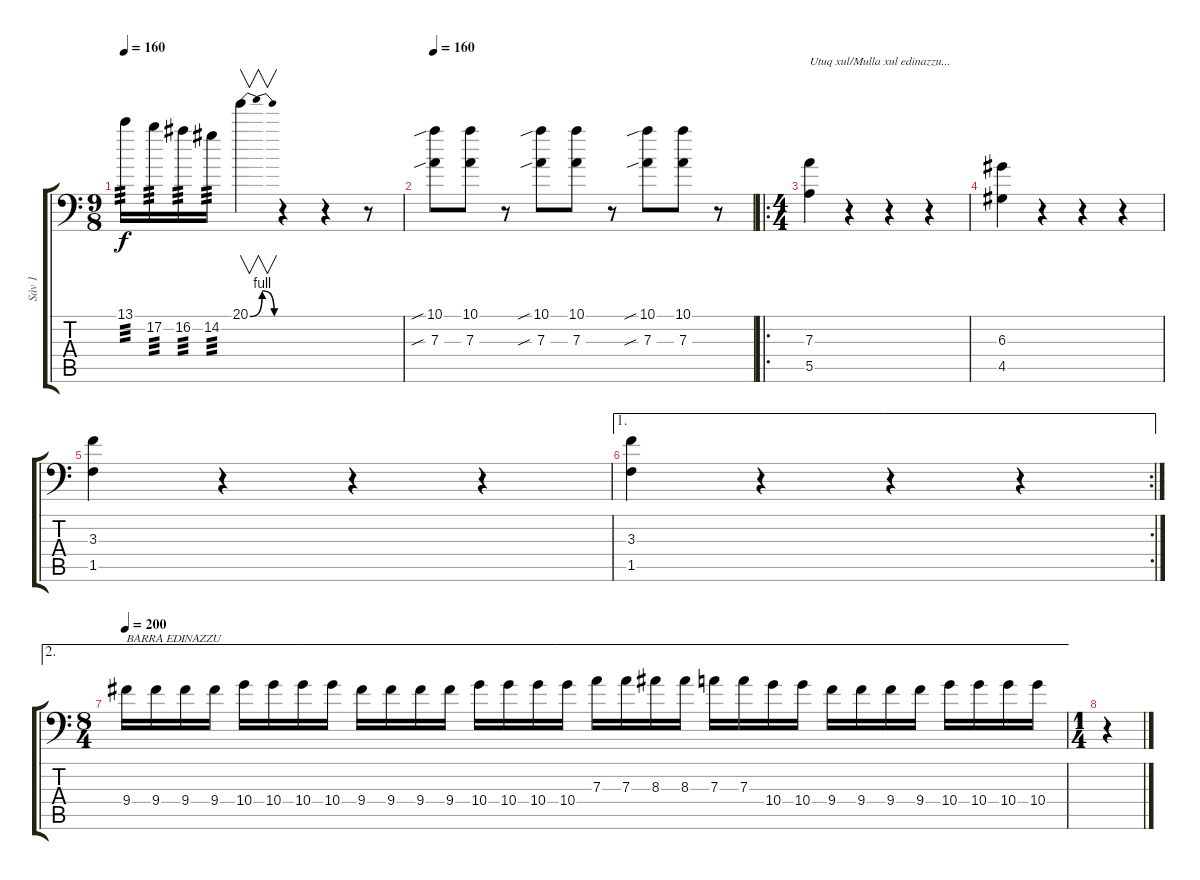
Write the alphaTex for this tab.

\track ("Sáv 1" "Sáv 1") {instrument overdrivenguitar}
\staff {score tabs}
\tuning (B3 Gb3 D3 A2 E2 A1) {hide}
\ts (9 8)
\tempo 160
\clef f4
\ks c
13.1.16{tp 3 dy f} 17.2.16{tp 3} 16.2.16{tp 3} 14.2.16{tp 3} 20.1{be (bendrelease 0 0 30 4 30 4 60 0)}.4{v} r.4 r.4 r.8 |
\tempo 160
(10.1{sib} 7.3{sib}).8 (10.1 7.3).8 r.8 (10.1{sib} 7.3{sib}).8 (10.1 7.3).8 r.8 (10.1{sib} 7.3{sib}).8 (10.1 7.3).8 r.8 |
\ro
\ts (4 4)
(7.3 5.5).4{txt "Utuq xul/Mulla xul edinazzu..."} r.4 r.4 r.4 |
(6.3 4.5).4 r.4 r.4 r.4 |
(3.3 1.5).4 r.4 r.4 r.4 |
\ae 1
\rc 2
(3.3 1.5).4 r.4 r.4 r.4 |
\ae 2
\ts (8 4)
\tempo 200
9.4.16{txt "BARRA EDINAZZU"} 9.4.16 9.4.16 9.4.16 10.4.16 10.4.16 10.4.16 10.4.16 9.4.16 9.4.16 9.4.16 9.4.16 10.4.16 10.4.16 10.4.16 10.4.16 7.3.16 7.3.16 8.3.16 8.3.16 7.3.16 7.3.16 10.4.16 10.4.16 9.4.16 9.4.16 9.4.16 9.4.16 10.4.16 10.4.16 10.4.16 10.4.16 |
\ts (1 4)
r.4
